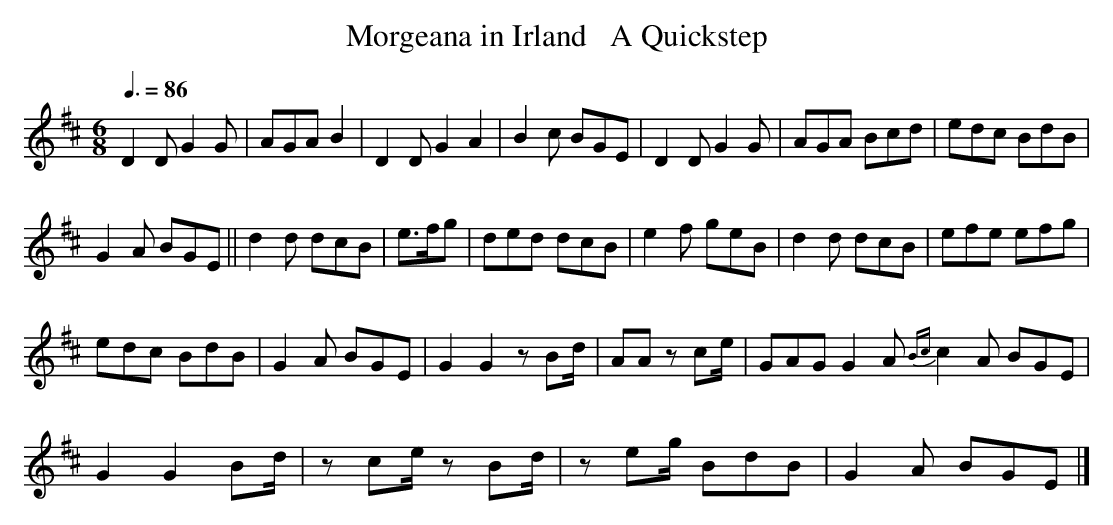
X:1
T:Morgeana in Irland   A Quickstep
M:6/8
L:1/8
Q:3/8=86
K:D
D2D G2G|AGA B2 |D2D G2A2|B2c BGE|D2D G2G|AGA Bcd|edc BdB|
G2A BGE||d2d dcB|e>fg|ded dcB|e2f geB|d2d dcB|efe efg|
edc BdB|G2A BGE|G2G2 zBd/|AAz ce/|GAG G2A {Bc}c2A BGE|
G2G2 Bd/|zce/ zBd/|zeg/ BdB|G2A BGE|]
